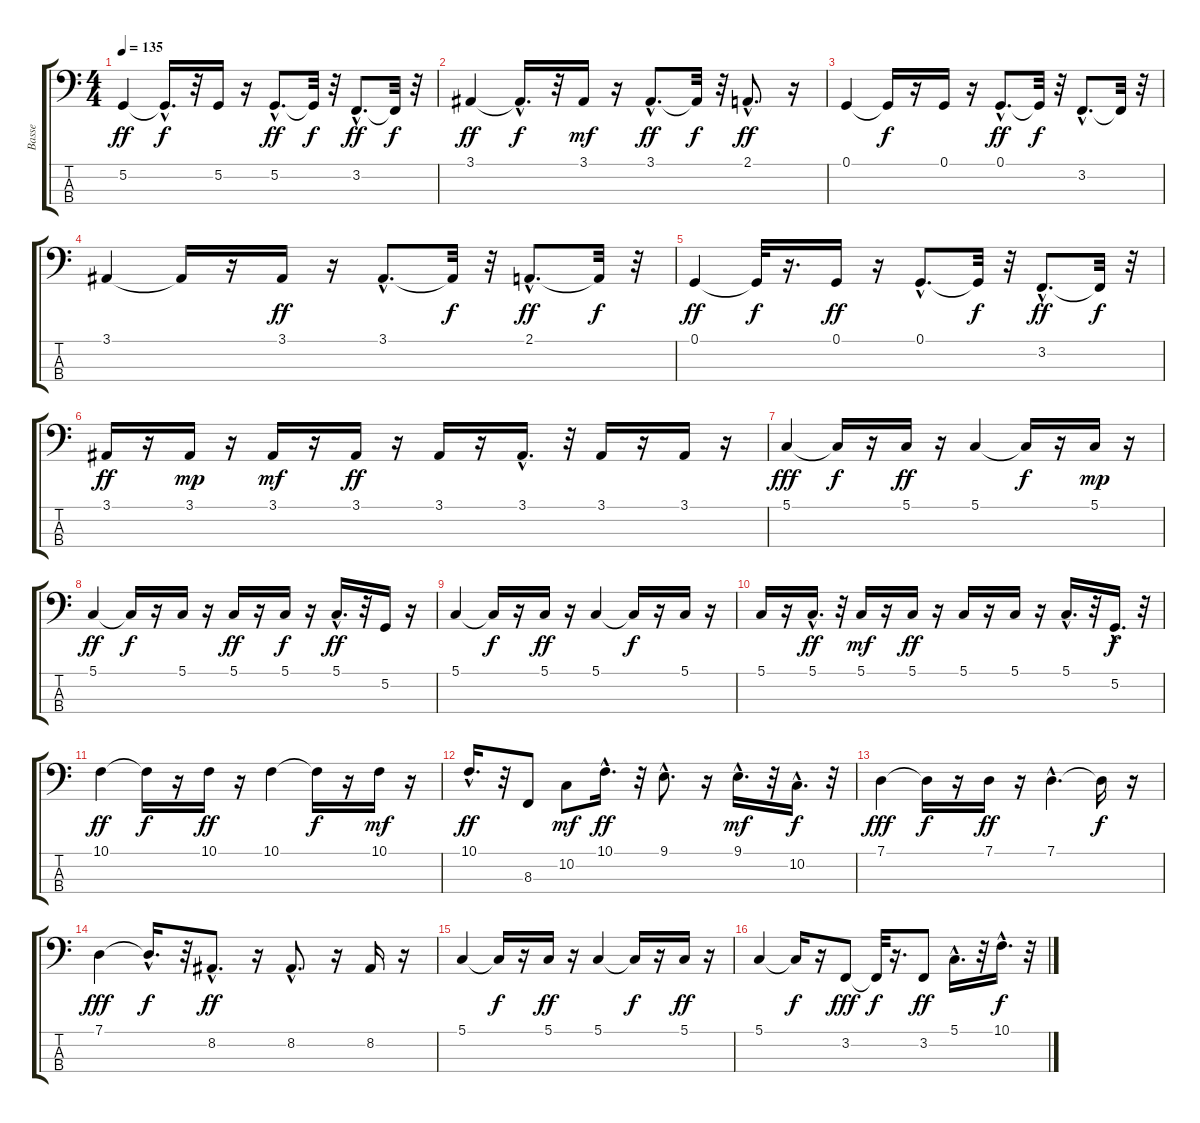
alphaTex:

\track ("Basse" "Basse") {instrument electricbassfinger}
\staff {score tabs}
\tuning (G1 D1 A0 E0) {hide}
\ts (4 4)
\tempo 135
\clef f4
\ks c
5.2.4{dy ff} 5.2{hac t}.16{d dy f} r.32 5.2.16 r.16 5.2{hac}.8{d dy ff} 5.2{t}.32{dy f} r.32 3.2{hac}.8{d dy ff} 3.2{t}.32{dy f} r.32 |
3.1.4{dy ff} 3.1{hac t}.16{d dy f} r.32 3.1.16{dy mf} r.16 3.1{hac}.8{d dy ff} 3.1{t}.32{dy f} r.32 2.1{hac}.8{d dy ff} r.16 |
0.1.4 0.1{t}.16{dy f} r.16 0.1.16 r.16 0.1{hac}.8{d dy ff} 0.1{t}.32{dy f} r.32 3.2{hac}.8{d} 3.2{t}.32 r.32 |
3.1.4 3.1{t}.16 r.16 3.1.16{dy ff} r.16 3.1{hac}.8{d} 3.1{t}.32{dy f} r.32 2.1{hac}.8{d dy ff} 2.1{t}.32{dy f} r.32 |
0.1.4{dy ff} 0.1{t}.32{dy f} r.16{d} 0.1.16{dy ff} r.16 0.1{hac}.8{d} 0.1{t}.32{dy f} r.32 3.2{hac}.8{d dy ff} 3.2{t}.32{dy f} r.32 |
3.1.16{dy ff} r.16 3.1.16{dy mp} r.16 3.1.16{dy mf} r.16 3.1.16{dy ff} r.16 3.1.16 r.16 3.1{hac}.16{d} r.32 3.1.16 r.16 3.1.16 r.16 |
5.1.4{dy fff} 5.1{t}.16{dy f} r.16 5.1.16{dy ff} r.16 5.1.4 5.1{t}.16{dy f} r.16 5.1.16{dy mp} r.16 |
5.1.4{dy ff} 5.1{t}.16{dy f} r.16 5.1.16 r.16 5.1.16{dy ff} r.16 5.1.16{dy f} r.16 5.1{hac}.16{d dy ff} r.32 5.2.16 r.16 |
5.1.4 5.1{t}.16{dy f} r.16 5.1.16{dy ff} r.16 5.1.4 5.1{t}.16{dy f} r.16 5.1.16 r.16 |
5.1.16 r.16 5.1{hac}.16{d dy ff} r.32 5.1.16{dy mf} r.16 5.1.16{dy ff} r.16 5.1.16 r.16 5.1.16 r.16 5.1{hac}.16{d} r.32 5.2{hac}.16{d dy f} r.32 |
10.1.4{dy ff} 10.1{t}.16{dy f} r.16 10.1.16{dy ff} r.16 10.1.4 10.1{t}.16{dy f} r.16 10.1.16{dy mf} r.16 |
10.1{hac}.16{d dy ff} r.32 8.3.8 10.2.8{dy mf} 10.1{hac}.16{d dy ff} r.32 9.1{hac}.8{d} r.16 9.1{hac}.16{d dy mf} r.32 10.2{hac}.16{d dy f} r.32 |
7.1.4{dy fff} 7.1{t}.16{dy f} r.16 7.1.16{dy ff} r.16 7.1{hac}.4{d} 7.1{t}.16{dy f} r.16 |
7.1.4{dy fff} 7.1{hac t}.16{d dy f} r.32 8.2{hac}.8{d dy ff} r.16 8.2{hac}.8{d} r.16 8.2.16 r.16 |
5.1.4 5.1{t}.16{dy f} r.16 5.1.16{dy ff} r.16 5.1.4 5.1{t}.16{dy f} r.16 5.1.16{dy ff} r.16 |
5.1.4 5.1{t}.16{dy f} r.16 3.2.8{dy fff} 3.2{t}.32{dy f} r.16{d} 3.2.8{dy ff} 5.1{hac}.16{d} r.32 10.1{hac}.16{d dy f} r.32
